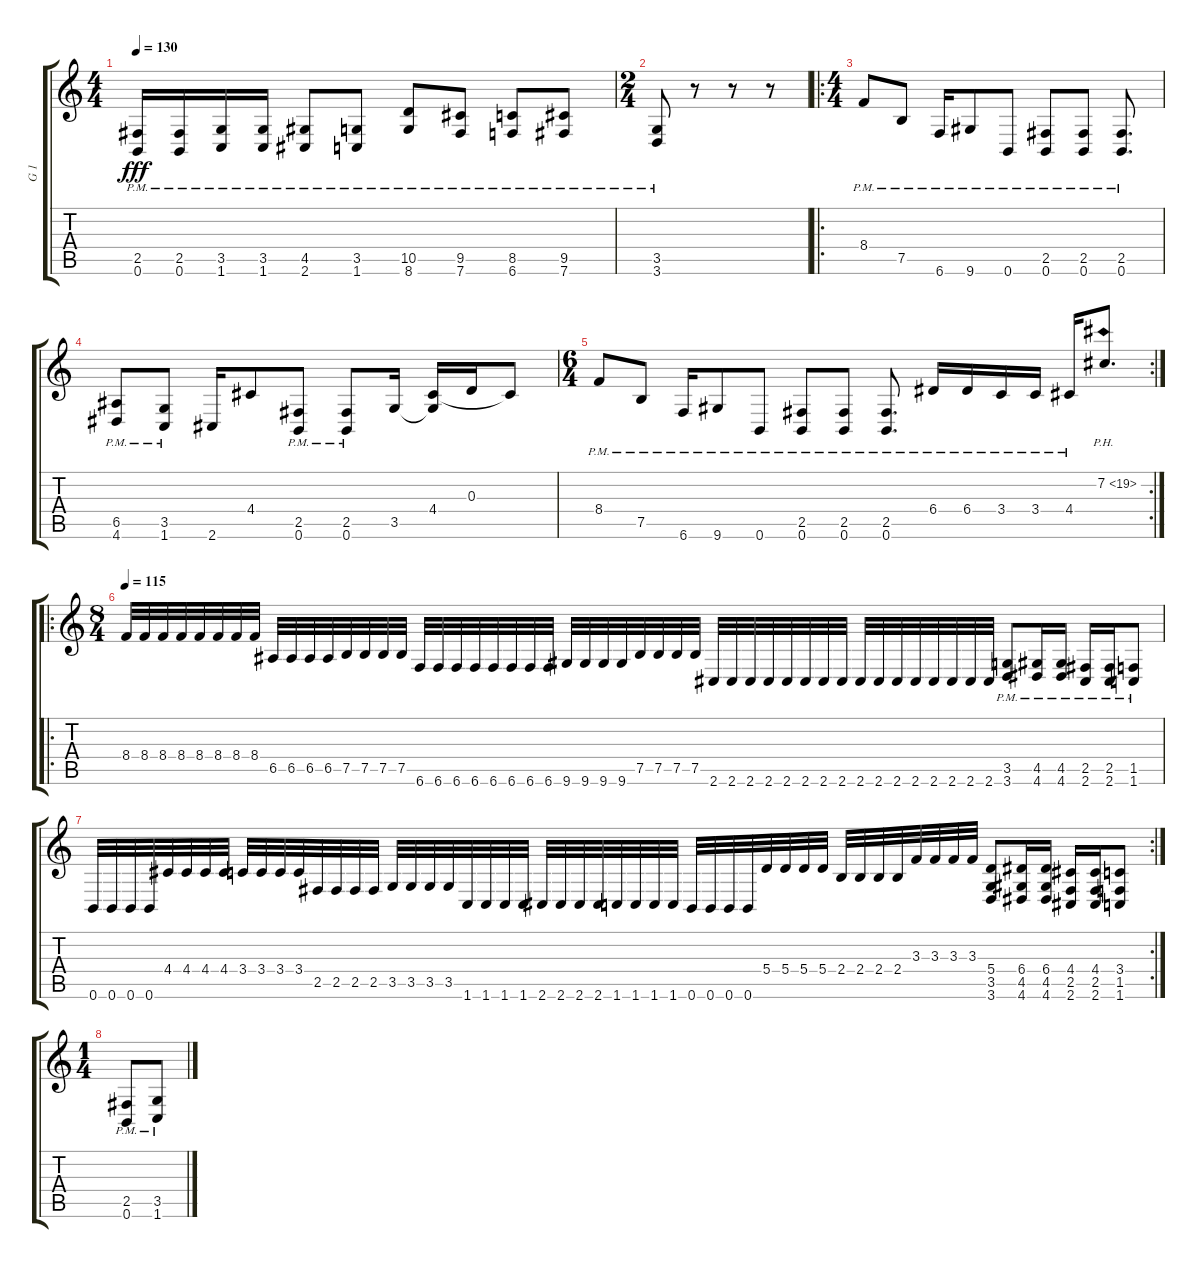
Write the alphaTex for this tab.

\track ("G 1" "G 1") {instrument distortionguitar}
\staff {score tabs}
\tuning (B3 Gb3 D3 A2 E2 B1) {hide}
\ts (4 4)
\tempo 130
\clef g2
\ks c
(2.5{pm} 0.6{pm}).16{dy fff} (2.5{pm} 0.6{pm}).16 (3.5{pm} 1.6{pm}).16 (3.5{pm} 1.6{pm}).16 (4.5{pm} 2.6{pm}).8 (3.5{pm} 1.6{pm}).8 (10.5{pm} 8.6{pm}).8 (9.5{pm} 7.6{pm}).8 (8.5{pm} 6.6{pm}).8 (9.5{pm} 7.6{pm}).8 |
\ts (2 4)
(3.5{pm} 3.6{pm}).8 r.8 r.8 r.8 |
\ro
\ts (4 4)
8.4{pm}.8 7.5{pm}.8 6.6{pm}.16 9.6{pm}.8 0.6{pm}.8 (2.5{pm} 0.6{pm}).8 (2.5{pm} 0.6{pm}).8 (2.5{pm} 0.6{pm}).8{d} |
(6.5{pm} 4.6{pm}).8 (3.5{pm} 1.6{pm}).8 2.6.16 4.4.8 (2.5{pm} 0.6{pm}).8 (2.5{pm} 0.6{pm}).8 3.5.16 (4.4 3.5{t}).16 0.3.16 4.4{t}.8 |
\rc 2
\ts (6 4)
8.4{pm}.8 7.5{pm}.8 6.6{pm}.16 9.6{pm}.8 0.6{pm}.8 (2.5{pm} 0.6{pm}).8 (2.5{pm} 0.6{pm}).8 (2.5{pm} 0.6{pm}).8{d} 6.4{pm}.16 6.4{pm}.16 3.4{pm}.16 3.4{pm}.16 4.4{pm}.16 7.2{ph 12}.8{d} |
\ro
\ts (8 4)
\tempo 115
8.4.32 8.4.32 8.4.32 8.4.32 8.4.32 8.4.32 8.4.32 8.4.32 6.5.32 6.5.32 6.5.32 6.5.32 7.5.32 7.5.32 7.5.32 7.5.32 6.6.32 6.6.32 6.6.32 6.6.32 6.6.32 6.6.32 6.6.32 6.6.32 9.6.32 9.6.32 9.6.32 9.6.32 7.5.32 7.5.32 7.5.32 7.5.32 2.6.32 2.6.32 2.6.32 2.6.32 2.6.32 2.6.32 2.6.32 2.6.32 2.6.32 2.6.32 2.6.32 2.6.32 2.6.32 2.6.32 2.6.32 2.6.32 (3.5{pm} 3.6{pm}).8 (4.5{pm} 4.6{pm}).16 (4.5{pm} 4.6{pm}).16 (2.5{pm} 2.6{pm}).16 (2.5{pm} 2.6{pm}).16 (1.5{pm} 1.6{pm}).8 |
\rc 2
0.6.32 0.6.32 0.6.32 0.6.32 4.4.32 4.4.32 4.4.32 4.4.32 3.4.32 3.4.32 3.4.32 3.4.32 2.5.32 2.5.32 2.5.32 2.5.32 3.5.32 3.5.32 3.5.32 3.5.32 1.6.32 1.6.32 1.6.32 1.6.32 2.6.32 2.6.32 2.6.32 2.6.32 1.6.32 1.6.32 1.6.32 1.6.32 0.6.32 0.6.32 0.6.32 0.6.32 5.4.32 5.4.32 5.4.32 5.4.32 2.4.32 2.4.32 2.4.32 2.4.32 3.3.32 3.3.32 3.3.32 3.3.32 (5.4 3.5 3.6).8 (6.4 4.5 4.6).16 (6.4 4.5 4.6).16 (4.4 2.5 2.6).16 (4.4 2.5 2.6).16 (3.4 1.5 1.6).8 |
\ts (1 4)
(2.5{pm} 0.6{pm}).8 (3.5{pm} 1.6{pm}).8
